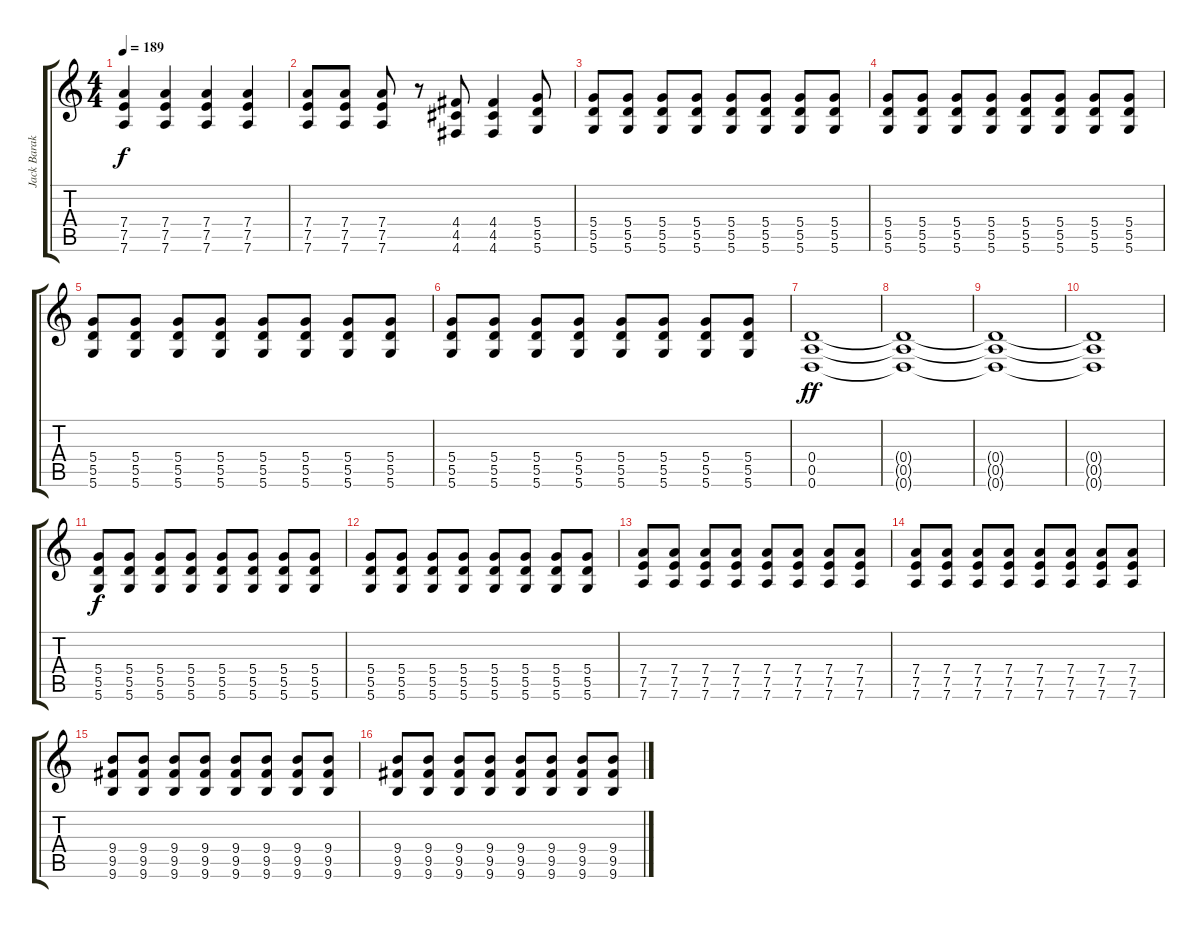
\track ("Jack Barakat " "Jack Barak") {instrument distortionguitar}
\staff {score tabs}
\tuning (E4 B3 G3 D3 A2 D2) {hide}
\ts (4 4)
\tempo 189
\clef g2
\ks c
(7.4 7.5 7.6).4{dy f} (7.4 7.5 7.6).4 (7.4 7.5 7.6).4 (7.4 7.5 7.6).4 |
(7.4 7.5 7.6).8 (7.4 7.5 7.6).8 (7.4 7.5 7.6).8 r.8 (4.4 4.5 4.6).8 (4.4 4.5 4.6).4 (5.4 5.5 5.6).8 |
(5.4 5.5 5.6).8 (5.4 5.5 5.6).8 (5.4 5.5 5.6).8 (5.4 5.5 5.6).8 (5.4 5.5 5.6).8 (5.4 5.5 5.6).8 (5.4 5.5 5.6).8 (5.4 5.5 5.6).8 |
(5.4 5.5 5.6).8 (5.4 5.5 5.6).8 (5.4 5.5 5.6).8 (5.4 5.5 5.6).8 (5.4 5.5 5.6).8 (5.4 5.5 5.6).8 (5.4 5.5 5.6).8 (5.4 5.5 5.6).8 |
(5.4 5.5 5.6).8 (5.4 5.5 5.6).8 (5.4 5.5 5.6).8 (5.4 5.5 5.6).8 (5.4 5.5 5.6).8 (5.4 5.5 5.6).8 (5.4 5.5 5.6).8 (5.4 5.5 5.6).8 |
(5.4 5.5 5.6).8 (5.4 5.5 5.6).8 (5.4 5.5 5.6).8 (5.4 5.5 5.6).8 (5.4 5.5 5.6).8 (5.4 5.5 5.6).8 (5.4 5.5 5.6).8 (5.4 5.5 5.6).8 |
(0.4 0.5 0.6).1{dy ff} |
(0.4{t} 0.5{t} 0.6{t}).1 |
(0.4{t} 0.5{t} 0.6{t}).1 |
(0.4{t} 0.5{t} 0.6{t}).1 |
(5.4 5.5 5.6).8{dy f} (5.4 5.5 5.6).8 (5.4 5.5 5.6).8 (5.4 5.5 5.6).8 (5.4 5.5 5.6).8 (5.4 5.5 5.6).8 (5.4 5.5 5.6).8 (5.4 5.5 5.6).8 |
(5.4 5.5 5.6).8 (5.4 5.5 5.6).8 (5.4 5.5 5.6).8 (5.4 5.5 5.6).8 (5.4 5.5 5.6).8 (5.4 5.5 5.6).8 (5.4 5.5 5.6).8 (5.4 5.5 5.6).8 |
(7.4 7.5 7.6).8 (7.4 7.5 7.6).8 (7.4 7.5 7.6).8 (7.4 7.5 7.6).8 (7.4 7.5 7.6).8 (7.4 7.5 7.6).8 (7.4 7.5 7.6).8 (7.4 7.5 7.6).8 |
(7.4 7.5 7.6).8 (7.4 7.5 7.6).8 (7.4 7.5 7.6).8 (7.4 7.5 7.6).8 (7.4 7.5 7.6).8 (7.4 7.5 7.6).8 (7.4 7.5 7.6).8 (7.4 7.5 7.6).8 |
(9.4 9.5 9.6).8 (9.4 9.5 9.6).8 (9.4 9.5 9.6).8 (9.4 9.5 9.6).8 (9.4 9.5 9.6).8 (9.4 9.5 9.6).8 (9.4 9.5 9.6).8 (9.4 9.5 9.6).8 |
(9.4 9.5 9.6).8 (9.4 9.5 9.6).8 (9.4 9.5 9.6).8 (9.4 9.5 9.6).8 (9.4 9.5 9.6).8 (9.4 9.5 9.6).8 (9.4 9.5 9.6).8 (9.4 9.5 9.6).8
